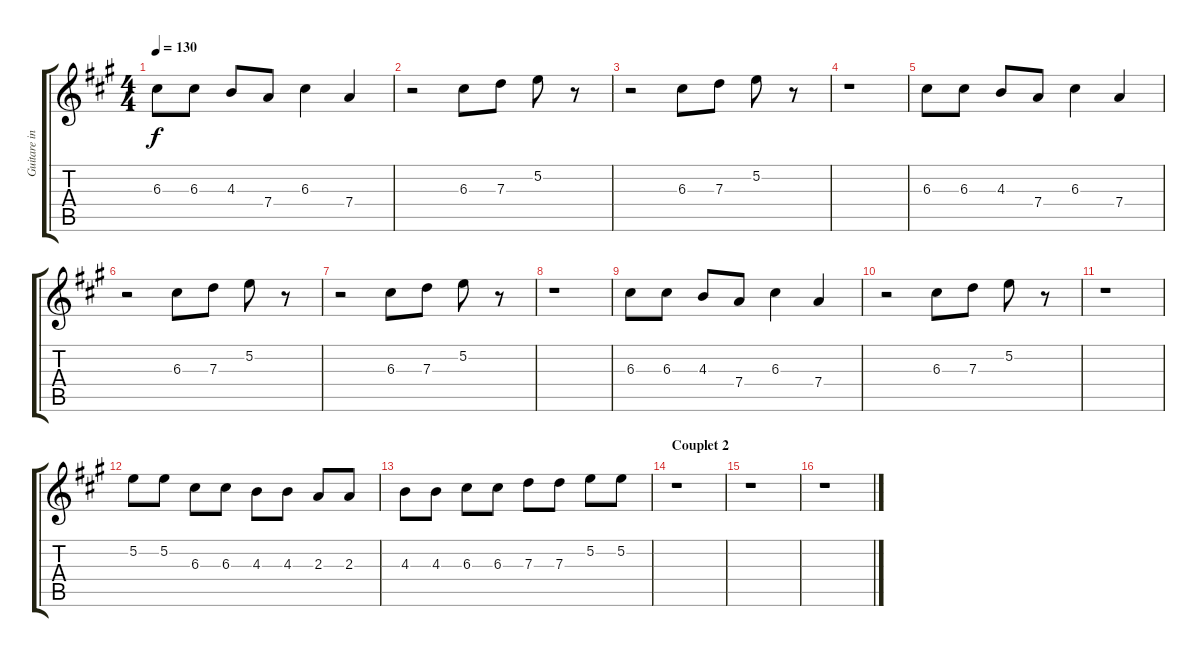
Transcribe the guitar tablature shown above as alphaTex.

\track ("Guitare intro" "Guitare in") {instrument electricguitarjazz}
\staff {score tabs}
\tuning (E4 B3 G3 D3 A2 E2) {hide}
\ts (4 4)
\tempo 130
\clef g2
\ks a
6.3.8{dy f} 6.3.8 4.3.8 7.4.8 6.3.4 7.4.4 |
r.2 6.3.8 7.3.8 5.2.8 r.8 |
r.2 6.3.8 7.3.8 5.2.8 r.8 |
r.1 |
6.3.8 6.3.8 4.3.8 7.4.8 6.3.4 7.4.4 |
r.2 6.3.8 7.3.8 5.2.8 r.8 |
r.2 6.3.8 7.3.8 5.2.8 r.8 |
r.1 |
6.3.8 6.3.8 4.3.8 7.4.8 6.3.4 7.4.4 |
r.2 6.3.8 7.3.8 5.2.8 r.8 |
r.1 |
5.2.8 5.2.8 6.3.8 6.3.8 4.3.8 4.3.8 2.3.8 2.3.8 |
4.3.8 4.3.8 6.3.8 6.3.8 7.3.8 7.3.8 5.2.8 5.2.8 |
\section ("" "Couplet 2")
r.1 |
r.1 |
r.1
